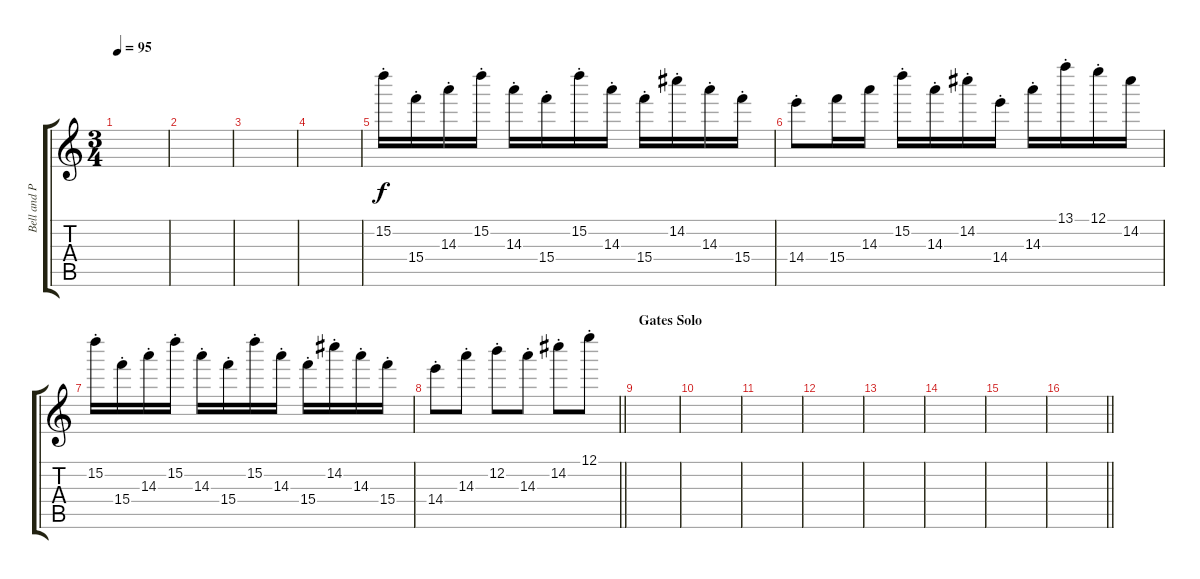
\track ("Bell and Piano" "Bell and P") {instrument tubularbells}
\staff {score tabs}
\tuning (E4 B3 G3 D3 A2 D2) {hide}
\ts (3 4)
\tempo 95
\clef g2
\ks c
|
|
|
|
15.2{st}.16{ot 15mb dy f volume 12 instrument pizzicatostrings} 15.4{st}.16{ot 15mb} 14.3{st}.16{ot 15mb} 15.2{st}.16{ot 15mb} 14.3{st}.16{ot 15mb} 15.4{st}.16{ot 15mb} 15.2{st}.16{ot 15mb} 14.3{st}.16{ot 15mb} 15.4{st}.16{ot 15mb} 14.2{st}.16{ot 15mb} 14.3{st}.16{ot 15mb} 15.4{st}.16{ot 15mb} |
14.4{st}.8{ot 15mb} 15.4.16{ot 15mb} 14.3.16{ot 15mb} 15.2{st}.16{ot 15mb} 14.3{st}.16{ot 15mb} 14.2{st}.16{ot 15mb} 14.4{st}.16{ot 15mb} 14.3{st}.16{ot 15mb} 13.1{st}.16{ot 15mb} 12.1{st}.16{ot 15mb} 14.2.16{ot 15mb} |
15.2{st}.16{ot 15mb} 15.4{st}.16{ot 15mb} 14.3{st}.16{ot 15mb} 15.2{st}.16{ot 15mb} 14.3{st}.16{ot 15mb} 15.4{st}.16{ot 15mb} 15.2{st}.16{ot 15mb} 14.3{st}.16{ot 15mb} 15.4{st}.16{ot 15mb} 14.2{st}.16{ot 15mb} 14.3{st}.16{ot 15mb} 15.4{st}.16{ot 15mb} |
\barLineRight lightlight
14.4{st}.8{ot 15mb} 14.3{st}.8{ot 15mb} 12.2{st}.8{ot 15mb} 14.3{st}.8{ot 15mb} 14.2{st}.8{ot 15mb} 12.1{st}.8{ot 15mb} |
\section ("" "Gates Solo")
|
|
|
|
|
|
|
\barLineRight lightlight
